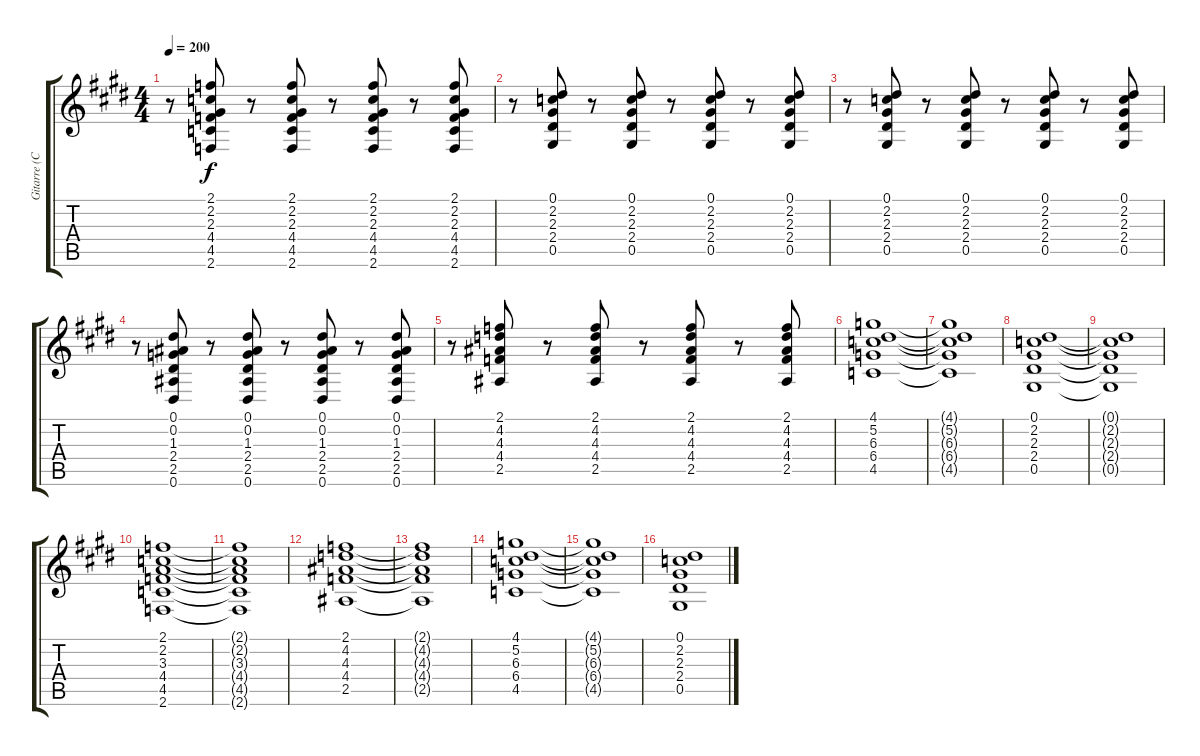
\track ("Gitarre (Clean)" "Gitarre (C") {instrument electricguitarclean}
\staff {score tabs}
\tuning (Eb4 Bb3 Gb3 Db3 Ab2 Eb2) {hide}
\ts (4 4)
\tempo 200
\clef g2
\ks e
r.8{dy f} (2.1 2.2 2.3 4.4 4.5 2.6).8 r.8 (2.1 2.2 2.3 4.4 4.5 2.6).8 r.8 (2.1 2.2 2.3 4.4 4.5 2.6).8 r.8 (2.1 2.2 2.3 4.4 4.5 2.6).8 |
r.8 (0.1 2.2 2.3 2.4 0.5).8 r.8 (0.1 2.2 2.3 2.4 0.5).8 r.8 (0.1 2.2 2.3 2.4 0.5).8 r.8 (0.1 2.2 2.3 2.4 0.5).8 |
r.8 (0.1 2.2 2.3 2.4 0.5).8 r.8 (0.1 2.2 2.3 2.4 0.5).8 r.8 (0.1 2.2 2.3 2.4 0.5).8 r.8 (0.1 2.2 2.3 2.4 0.5).8 |
r.8 (0.1 0.2 1.3 2.4 2.5 0.6).8 r.8 (0.1 0.2 1.3 2.4 2.5 0.6).8 r.8 (0.1 0.2 1.3 2.4 2.5 0.6).8 r.8 (0.1 0.2 1.3 2.4 2.5 0.6).8 |
r.8 (2.1 4.2 4.3 4.4 2.5).8 r.8 (2.1 4.2 4.3 4.4 2.5).8 r.8 (2.1 4.2 4.3 4.4 2.5).8 r.8 (2.1 4.2 4.3 4.4 2.5).8 |
(4.1 5.2 6.3 6.4 4.5).1 |
(4.1{t} 5.2{t} 6.3{t} 6.4{t} 4.5{t}).1 |
(0.1 2.2 2.3 2.4 0.5).1 |
(0.1{t} 2.2{t} 2.3{t} 2.4{t} 0.5{t}).1 |
(2.1 2.2 3.3 4.4 4.5 2.6).1 |
(2.1{t} 2.2{t} 3.3{t} 4.4{t} 4.5{t} 2.6{t}).1 |
(2.1 4.2 4.3 4.4 2.5).1 |
(2.1{t} 4.2{t} 4.3{t} 4.4{t} 2.5{t}).1 |
(4.1 5.2 6.3 6.4 4.5).1 |
(4.1{t} 5.2{t} 6.3{t} 6.4{t} 4.5{t}).1 |
(0.1 2.2 2.3 2.4 0.5).1
